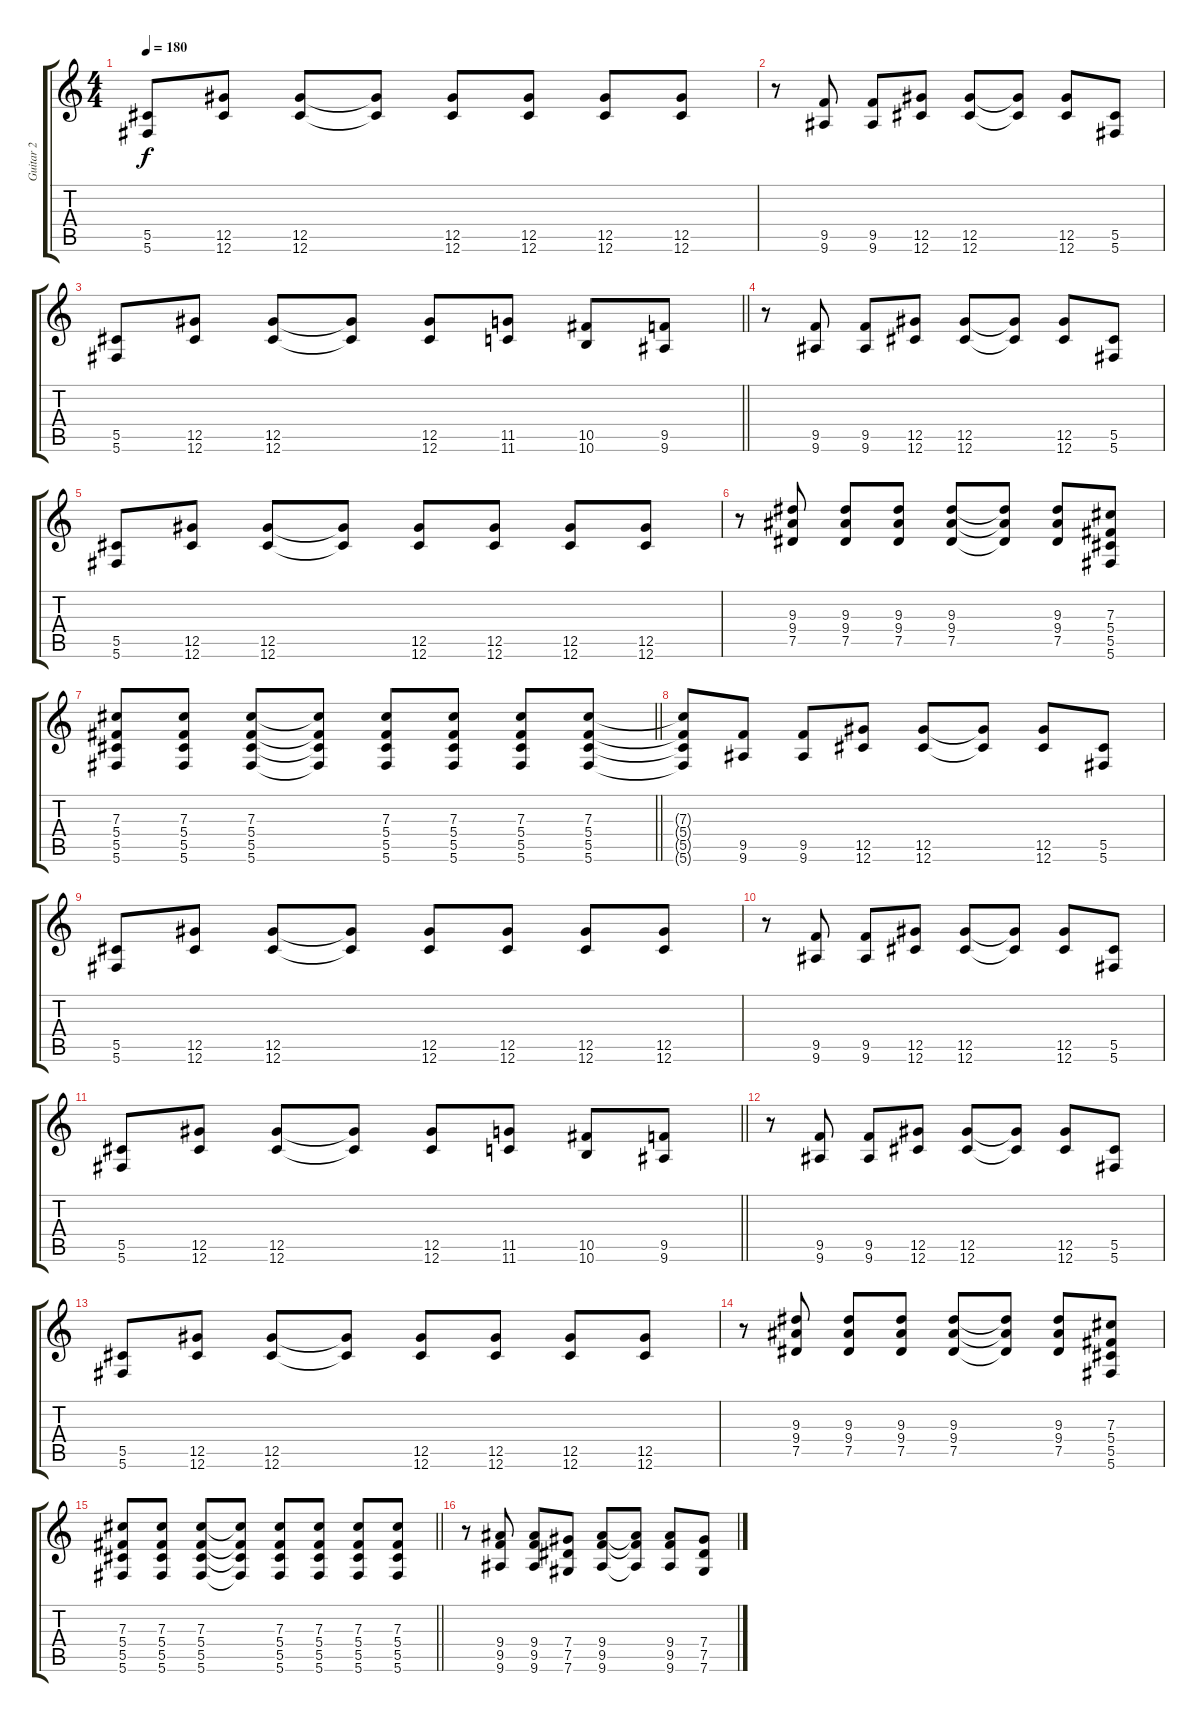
\track ("Guitar 2" "Guitar 2") {instrument overdrivenguitar}
\staff {score tabs}
\tuning (Eb4 Bb3 Gb3 Db3 Ab2 Db2) {hide}
\ts (4 4)
\tempo 180
\clef g2
\ks c
(5.5 5.6).8{dy f} (12.5 12.6).8 (12.5 12.6).8 (12.5{t} 12.6{t}).8 (12.5 12.6).8 (12.5 12.6).8 (12.5 12.6).8 (12.5 12.6).8 |
r.8 (9.5 9.6).8 (9.5 9.6).8 (12.5 12.6).8 (12.5 12.6).8 (12.5{t} 12.6{t}).8 (12.5 12.6).8 (5.5 5.6).8 |
\barLineRight lightlight
(5.5 5.6).8 (12.5 12.6).8 (12.5 12.6).8 (12.5{t} 12.6{t}).8 (12.5 12.6).8 (11.5 11.6).8 (10.5 10.6).8 (9.5 9.6).8 |
r.8 (9.5 9.6).8 (9.5 9.6).8 (12.5 12.6).8 (12.5 12.6).8 (12.5{t} 12.6{t}).8 (12.5 12.6).8 (5.5 5.6).8 |
(5.5 5.6).8 (12.5 12.6).8 (12.5 12.6).8 (12.5{t} 12.6{t}).8 (12.5 12.6).8 (12.5 12.6).8 (12.5 12.6).8 (12.5 12.6).8 |
r.8 (9.3 9.4 7.5).8 (9.3 9.4 7.5).8 (9.3 9.4 7.5).8 (9.3 9.4 7.5).8 (9.3{t} 9.4{t} 7.5{t}).8 (9.3 9.4 7.5).8 (7.3 5.4 5.5 5.6).8 |
\barLineRight lightlight
(7.3 5.4 5.5 5.6).8 (7.3 5.4 5.5 5.6).8 (7.3 5.4 5.5 5.6).8 (7.3{t} 5.4{t} 5.5{t} 5.6{t}).8 (7.3 5.4 5.5 5.6).8 (7.3 5.4 5.5 5.6).8 (7.3 5.4 5.5 5.6).8 (7.3 5.4 5.5 5.6).8 |
(7.3{t} 5.4{t} 5.5{t} 5.6{t}).8 (9.5 9.6).8 (9.5 9.6).8 (12.5 12.6).8 (12.5 12.6).8 (12.5{t} 12.6{t}).8 (12.5 12.6).8 (5.5 5.6).8 |
(5.5 5.6).8 (12.5 12.6).8 (12.5 12.6).8 (12.5{t} 12.6{t}).8 (12.5 12.6).8 (12.5 12.6).8 (12.5 12.6).8 (12.5 12.6).8 |
r.8 (9.5 9.6).8 (9.5 9.6).8 (12.5 12.6).8 (12.5 12.6).8 (12.5{t} 12.6{t}).8 (12.5 12.6).8 (5.5 5.6).8 |
\barLineRight lightlight
(5.5 5.6).8 (12.5 12.6).8 (12.5 12.6).8 (12.5{t} 12.6{t}).8 (12.5 12.6).8 (11.5 11.6).8 (10.5 10.6).8 (9.5 9.6).8 |
r.8 (9.5 9.6).8 (9.5 9.6).8 (12.5 12.6).8 (12.5 12.6).8 (12.5{t} 12.6{t}).8 (12.5 12.6).8 (5.5 5.6).8 |
(5.5 5.6).8 (12.5 12.6).8 (12.5 12.6).8 (12.5{t} 12.6{t}).8 (12.5 12.6).8 (12.5 12.6).8 (12.5 12.6).8 (12.5 12.6).8 |
r.8 (9.3 9.4 7.5).8 (9.3 9.4 7.5).8 (9.3 9.4 7.5).8 (9.3 9.4 7.5).8 (9.3{t} 9.4{t} 7.5{t}).8 (9.3 9.4 7.5).8 (7.3 5.4 5.5 5.6).8 |
\barLineRight lightlight
(7.3 5.4 5.5 5.6).8 (7.3 5.4 5.5 5.6).8 (7.3 5.4 5.5 5.6).8 (7.3{t} 5.4{t} 5.5{t} 5.6{t}).8 (7.3 5.4 5.5 5.6).8 (7.3 5.4 5.5 5.6).8 (7.3 5.4 5.5 5.6).8 (7.3 5.4 5.5 5.6).8 |
r.8 (9.4 9.5 9.6).8 (9.4 9.5 9.6).8 (7.4 7.5 7.6).8 (9.4 9.5 9.6).8 (9.4{t} 9.5{t} 9.6{t}).8 (9.4 9.5 9.6).8 (7.4 7.5 7.6).8
